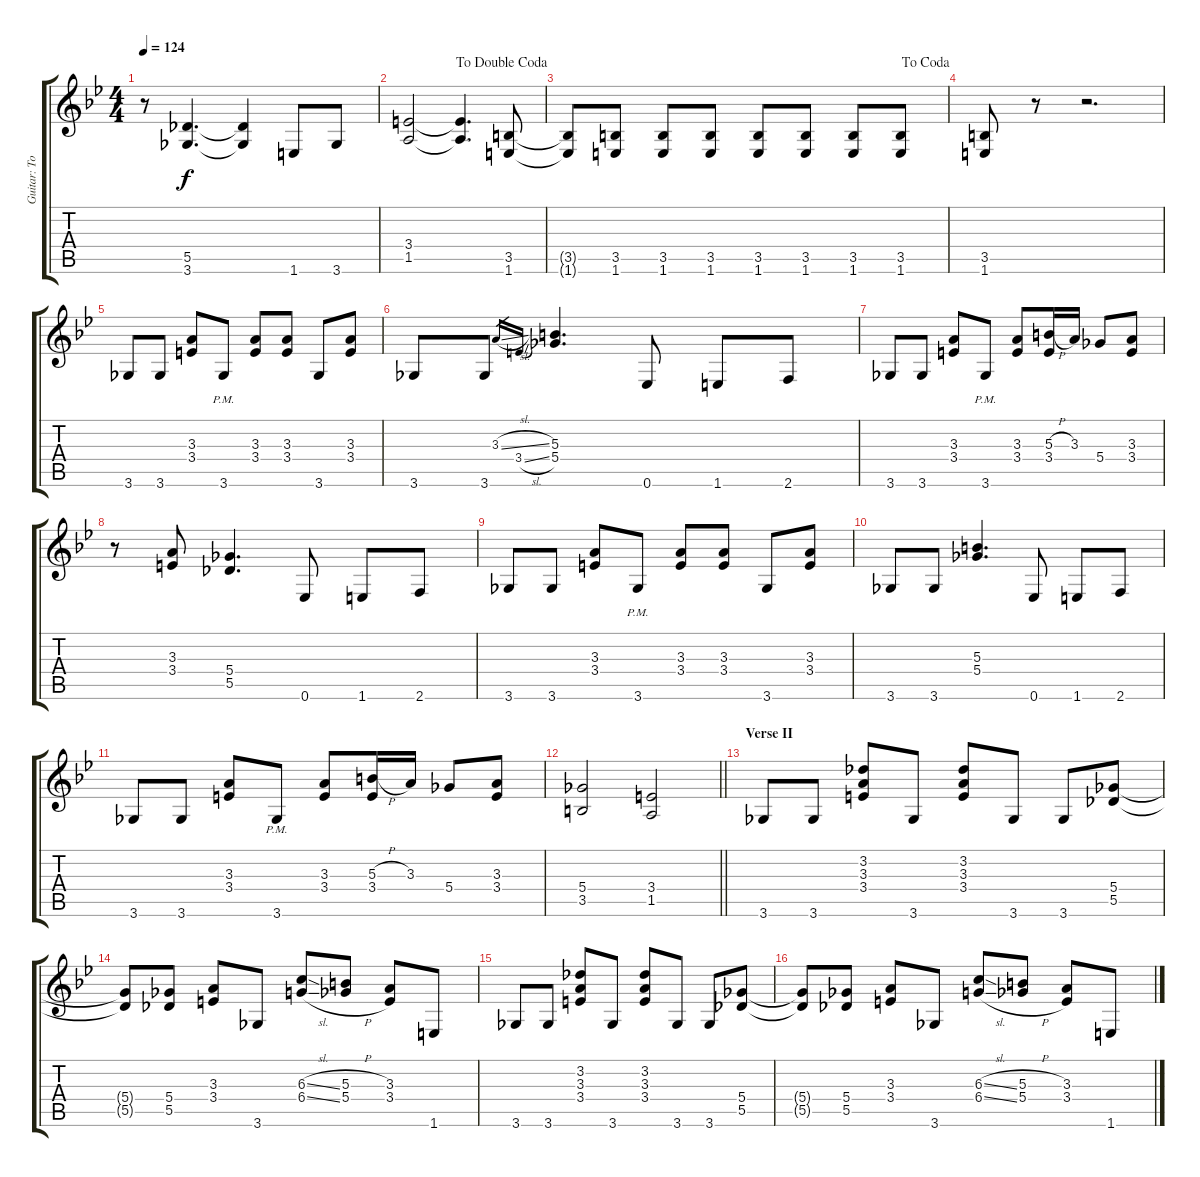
\track ("Guitar: Tony R" "Guitar: To") {instrument distortionguitar}
\staff {score tabs}
\tuning (Eb4 Bb3 Gb3 Db3 Ab2 Eb2) {hide}
\ts (4 4)
\tempo 124
\clef g2
\ks bb
r.8{dy f} (5.5 3.6).4{d} (5.5{t} 3.6{t}).4 1.6.8 3.6.8 |
\jump dadoublecoda
(3.4 1.5).2 (3.4{t} 1.5{t}).4{d} (3.5 1.6).8 |
\jump dacoda
(3.5{t} 1.6{t}).8 (3.5 1.6).8 (3.5 1.6).8 (3.5 1.6).8 (3.5 1.6).8 (3.5 1.6).8 (3.5 1.6).8 (3.5 1.6).8 |
(3.5 1.6).8 r.8 r.2{d} |
3.6.8 3.6.8 (3.3 3.4).8 3.6{pm}.8 (3.3 3.4).8 (3.3 3.4).8 3.6.8 (3.3 3.4).8 |
3.6.8 3.6.8 3.3{sl}.16{gr} 3.4{sl}.16{gr} (5.3 5.4).4{d} 0.6.8 1.6.8 2.6.8 |
3.6.8 3.6.8 (3.3 3.4).8 3.6{pm}.8 (3.3 3.4).8 (5.3{h} 3.4).16 3.3.16 5.4.8 (3.3 3.4).8 |
r.8 (3.3 3.4).8 (5.4 5.5).4{d} 0.6.8 1.6.8 2.6.8 |
3.6.8 3.6.8 (3.3 3.4).8 3.6{pm}.8 (3.3 3.4).8 (3.3 3.4).8 3.6.8 (3.3 3.4).8 |
3.6.8 3.6.8 (5.3 5.4).4{d} 0.6.8 1.6.8 2.6.8 |
3.6.8 3.6.8 (3.3 3.4).8 3.6{pm}.8 (3.3 3.4).8 (5.3{h} 3.4).16 3.3.16 5.4.8 (3.3 3.4).8 |
\barLineRight lightlight
(5.4 3.5).2 (3.4 1.5).2 |
\section ("" "Verse II")
3.6.8 3.6.8 (3.2 3.3 3.4).8 3.6.8 (3.2 3.3 3.4).8 3.6.8 3.6.8 (5.4 5.5).8 |
(5.4{t} 5.5{t}).8 (5.4 5.5).8 (3.3 3.4).8 3.6.8 (6.3{sl} 6.4{sl}).8 (5.3{h} 5.4{h}).8 (3.3 3.4).8 1.6.8 |
3.6.8 3.6.8 (3.2 3.3 3.4).8 3.6.8 (3.2 3.3 3.4).8 3.6.8 3.6.8 (5.4 5.5).8 |
(5.4{t} 5.5{t}).8 (5.4 5.5).8 (3.3 3.4).8 3.6.8 (6.3{sl} 6.4{sl}).8 (5.3{h} 5.4{h}).8 (3.3 3.4).8 1.6.8
